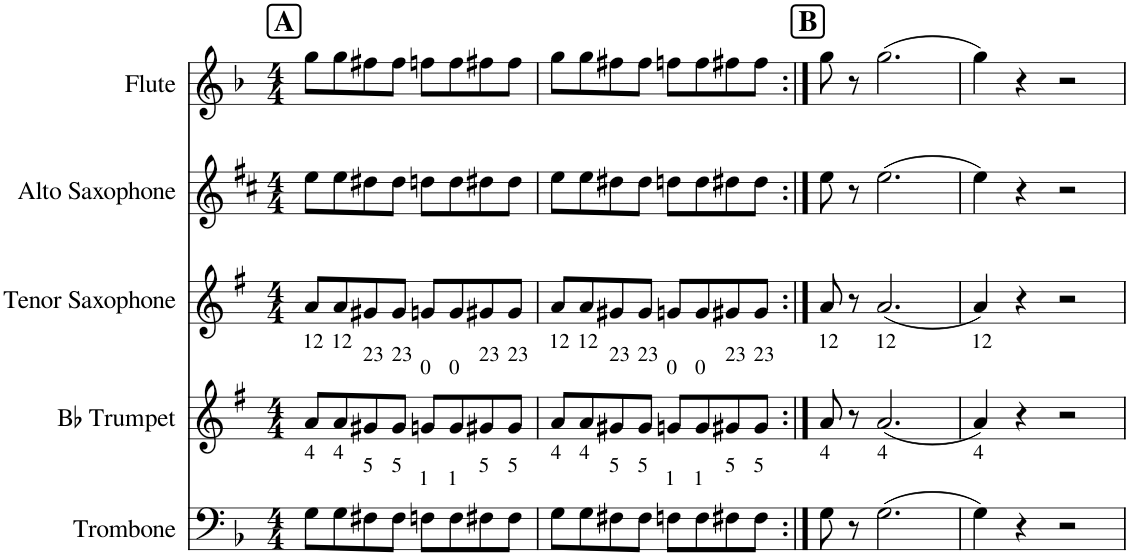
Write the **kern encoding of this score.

**kern	**kern	**kern	**kern	**kern
*part5	*part4	*part3	*part2	*part1
*staff5	*staff4	*staff3	*staff2	*staff1
*I"Trombone	*I"Bb Trumpet	*I"Tenor Saxophone	*I"Alto Saxophone	*I"Flute
*I'Tbn.	*I'Bb Tpt.	*I'T. Sax.	*I'A. Sax.	*I'Fl.
*clefF4	*clefG2	*clefG2	*clefG2	*clefG2
*	*Trd1c2	*Trd8c14	*Trd5c9	*
*k[b-]	*k[f#]	*k[f#]	*k[f#c#]	*k[b-]
*M4/4	*M4/4	*M4/4	*M4/4	*M4/4
!!LO:REH:place=s1:a:B:cj:fs=14:t=A
=1	=1	=1	=1	=1
!	!LO:TX:a:t=12	!	!	!
!LO:TX:a:t=4	!	!	!	!
8G\L	8a/L	8a/L	8ee\L	8gg\L
!	!LO:TX:a:t=12	!	!	!
!LO:TX:a:t=4	!	!	!	!
8G\	8a/	8a/	8ee\	8gg\
!	!LO:TX:a:t=23	!	!	!
!LO:TX:a:t=5	!	!	!	!
8F#X\	8g#X/	8g#X/	8dd#X\	8ff#X\
!	!LO:TX:a:t=23	!	!	!
!LO:TX:a:t=5	!	!	!	!
8F#\J	8g#/J	8g#/J	8dd#\J	8ff#\J
!	!LO:TX:a:t=0	!	!	!
!LO:TX:a:t=1	!	!	!	!
8Fn\L	8gn/L	8gn/L	8ddn\L	8ffn\L
!	!LO:TX:a:t=0	!	!	!
!LO:TX:a:t=1	!	!	!	!
8F\	8g/	8g/	8dd\	8ff\
!	!LO:TX:a:t=23	!	!	!
!LO:TX:a:t=5	!	!	!	!
8F#X\	8g#X/	8g#X/	8dd#X\	8ff#X\
!	!LO:TX:a:t=23	!	!	!
!LO:TX:a:t=5	!	!	!	!
8F#\J	8g#/J	8g#/J	8dd#\J	8ff#\J
=2	=2	=2	=2	=2
!	!LO:TX:a:t=12	!	!	!
!LO:TX:a:t=4	!	!	!	!
8G\L	8a/L	8a/L	8ee\L	8gg\L
!	!LO:TX:a:t=12	!	!	!
!LO:TX:a:t=4	!	!	!	!
8G\	8a/	8a/	8ee\	8gg\
!	!LO:TX:a:t=23	!	!	!
!LO:TX:a:t=5	!	!	!	!
8F#X\	8g#X/	8g#X/	8dd#X\	8ff#X\
!	!LO:TX:a:t=23	!	!	!
!LO:TX:a:t=5	!	!	!	!
8F#\J	8g#/J	8g#/J	8dd#\J	8ff#\J
!	!LO:TX:a:t=0	!	!	!
!LO:TX:a:t=1	!	!	!	!
8Fn\L	8gn/L	8gn/L	8ddn\L	8ffn\L
!	!LO:TX:a:t=0	!	!	!
!LO:TX:a:t=1	!	!	!	!
8F\	8g/	8g/	8dd\	8ff\
!	!LO:TX:a:t=23	!	!	!
!LO:TX:a:t=5	!	!	!	!
8F#X\	8g#X/	8g#X/	8dd#X\	8ff#X\
!	!LO:TX:a:t=23	!	!	!
!LO:TX:a:t=5	!	!	!	!
8F#\J	8g#/J	8g#/J	8dd#\J	8ff#\J
!!LO:REH:place=s1:a:B:cj:fs=14:t=B
=3:|!	=3:|!	=3:|!	=3:|!	=3:|!
!	!LO:TX:a:t=12	!	!	!
!LO:TX:a:t=4	!	!	!	!
8G\	8a/	8a/	8ee\	8gg\
8r	8r	8r	8r	8r
!	!LO:TX:a:t=12	!	!	!
!LO:TX:a:t=4	!	!	!	!
(2.G\	(2.a/	(2.a/	(2.ee\	(2.gg\
=4	=4	=4	=4	=4
!	!LO:TX:a:t=12	!	!	!
!LO:TX:a:t=4	!	!	!	!
4G\)	4a/)	4a/)	4ee\)	4gg\)
4r	4r	4r	4r	4r
2r	2r	2r	2r	2r
=	=	=	=	=
*-	*-	*-	*-	*-
